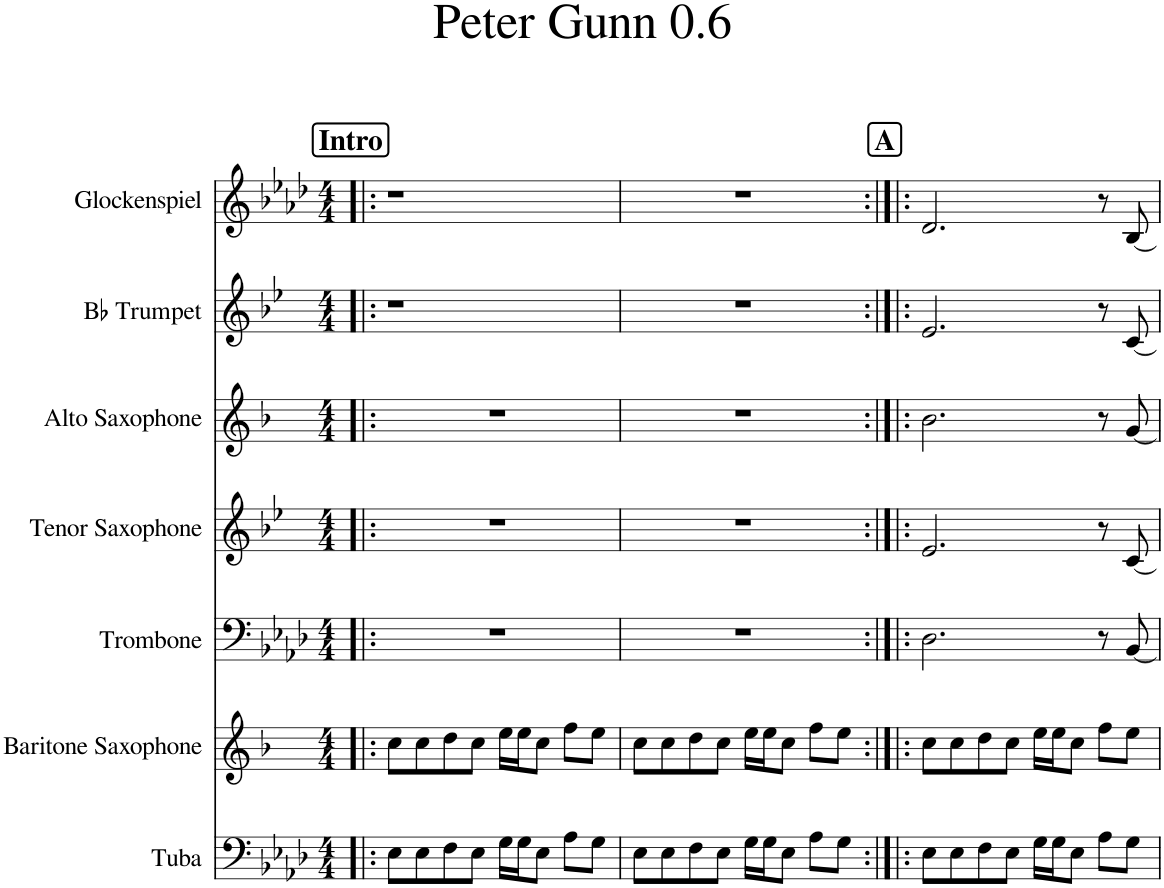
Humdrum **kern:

**kern	**kern	**kern	**kern	**kern	**kern	**kern
*part7	*part6	*part5	*part4	*part3	*part2	*part1
*staff7	*staff6	*staff5	*staff4	*staff3	*staff2	*staff1
*I"Tuba	*I"Baritone Saxophone	*I"Trombone	*I"Tenor Saxophone	*I"Alto Saxophone	*I"Bb Trumpet	*I"Glockenspiel
*I'Tba.	*I'Bar. Sax.	*I'Tbn.	*I'T. Sax.	*I'A. Sax.	*I'Bb Tpt.	*I'Glock.
*clefF4	*clefG2	*clefF4	*clefG2	*clefG2	*clefG2	*clefG2
*	*Trd12c21	*	*Trd8c14	*Trd5c9	*Trd1c2	*Trd-14c-24
*k[b-e-a-d-]	*k[b-]	*k[b-e-a-d-]	*k[b-e-]	*k[b-]	*k[b-e-]	*k[b-e-a-d-]
*M4/4	*M4/4	*M4/4	*M4/4	*M4/4	*M4/4	*M4/4
!!LO:REH:place=s1:a:B:cj:fs=14:t=Intro
=1!|:	=1!|:	=1!|:	=1!|:	=1!|:	=1!|:	=1!|:
8E-\L	8cc\L	1r	1r	1r	1r	1r
8E-\	8cc\	.	.	.	.	.
8F\	8dd\	.	.	.	.	.
8E-\J	8cc\J	.	.	.	.	.
16G\LL	16ee\LL	.	.	.	.	.
16G\J	16ee\J	.	.	.	.	.
8E-\J	8cc\J	.	.	.	.	.
8A-\L	8ff\L	.	.	.	.	.
8G\J	8ee\J	.	.	.	.	.
=2	=2	=2	=2	=2	=2	=2
8E-\L	8cc\L	1r	1r	1r	1r	1r
8E-\	8cc\	.	.	.	.	.
8F\	8dd\	.	.	.	.	.
8E-\J	8cc\J	.	.	.	.	.
16G\LL	16ee\LL	.	.	.	.	.
16G\J	16ee\J	.	.	.	.	.
8E-\J	8cc\J	.	.	.	.	.
8A-\L	8ff\L	.	.	.	.	.
8G\J	8ee\J	.	.	.	.	.
!!LO:REH:place=s1:a:B:cj:fs=14:t=A
=3:|!|:	=3:|!|:	=3:|!|:	=3:|!|:	=3:|!|:	=3:|!|:	=3:|!|:
8E-\L	8cc\L	2.D-\	2.e-/	2.b-\	2.e-/	2.d-/
8E-\	8cc\	.	.	.	.	.
8F\	8dd\	.	.	.	.	.
8E-\J	8cc\J	.	.	.	.	.
16G\LL	16ee\LL	.	.	.	.	.
16G\J	16ee\J	.	.	.	.	.
8E-\J	8cc\J	.	.	.	.	.
8A-\L	8ff\L	8r	8r	8r	8r	8r
8G\J	8ee\J	[8BB-/	[8c/	[8g/	[8c/	[8B-/
=	=	=	=	=	=	=
*-	*-	*-	*-	*-	*-	*-
